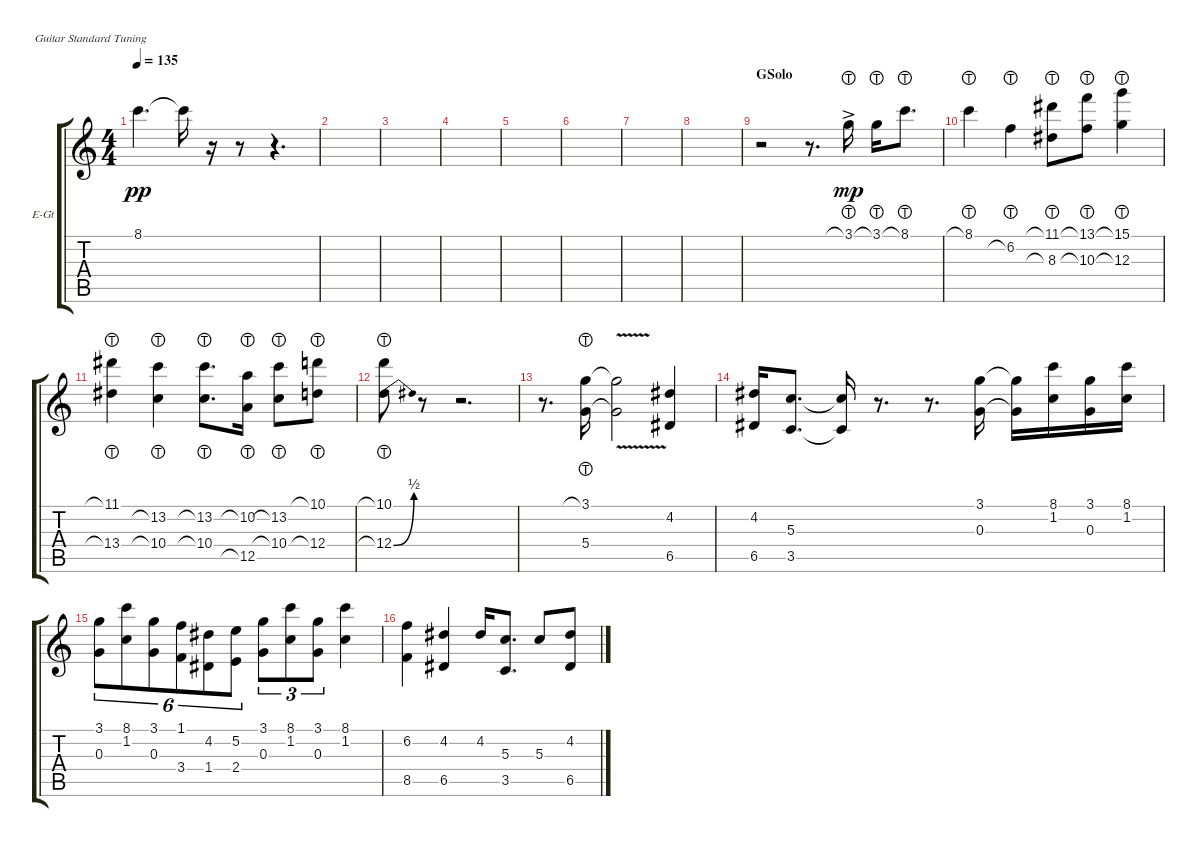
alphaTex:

\bracketExtendMode groupsimilarinstruments
\firstSystemTrackNameOrientation horizontal
\otherSystemsTrackNameOrientation horizontal
\track ("Subsound" "E-Gt") {instrument electricguitarclean}
\staff {score tabs}
\tuning (E4 B3 G3 D3 A2 E2)
\ts (4 4)
\tempo 135
\clef g2
\ks c
8.1{t}.4{d dy pp} 8.1{t}.16 r.16 r.8 r.4{d} |
|
|
|
|
|
|
|
\section ("" "GSolo")
r.2 r.8{d} 3.1{lht ac}.16{dy mp} 3.1{lht}.16 8.1{lht}.8{d} |
8.1{lht}.4 6.2{lht}.4 (11.1{lht} 8.3{lht}).8 (13.1{lht} 10.3{lht}).8 (15.1{lht} 12.3{lht}).4 |
\scale
0.333333 (13.4{lht} 11.1{lht}).4 (10.4{lht} 13.2{lht}).4 (10.4{lht} 13.2{lht}).8{d} (12.5{lht} 10.2{lht}).16 (10.4{lht} 13.2{lht}).8 (12.4{lht} 10.1{lht}).8 |
(12.4{be (bend 0 0 59.4 2) lht} 10.1{lht}).8 r.8 r.2{d} |
r.8{d} (3.1{lht} 5.4).16 (3.1{t} 5.4{v t}).2 (4.2 6.5).4 |
(4.2 6.5).16 (5.3 3.5).8{d} (5.3{t} 3.5{t}).16 r.8{d} r.8{d} (0.3 3.1).16 (0.3{t} 3.1{t}).16 (1.2 8.1).16 (0.3 3.1).16 (1.2 8.1).16 |
(0.3 3.1).8{tu (6 4)} (1.2 8.1).8{tu (6 4)} (0.3 3.1).8{tu (6 4)} (3.4 1.1).8{tu (6 4)} (1.4 4.2).8{tu (6 4)} (2.4 5.2).8{tu (6 4)} (0.3 3.1).8{tu (3 2)} (1.2 8.1).8{tu (3 2)} (0.3 3.1).8{tu (3 2)} (1.2 8.1).4 |
(6.2 8.5).4 (4.2 6.5).4 4.2.16 (5.3 3.5).8{d} 5.3.8 (4.2 6.5).8
